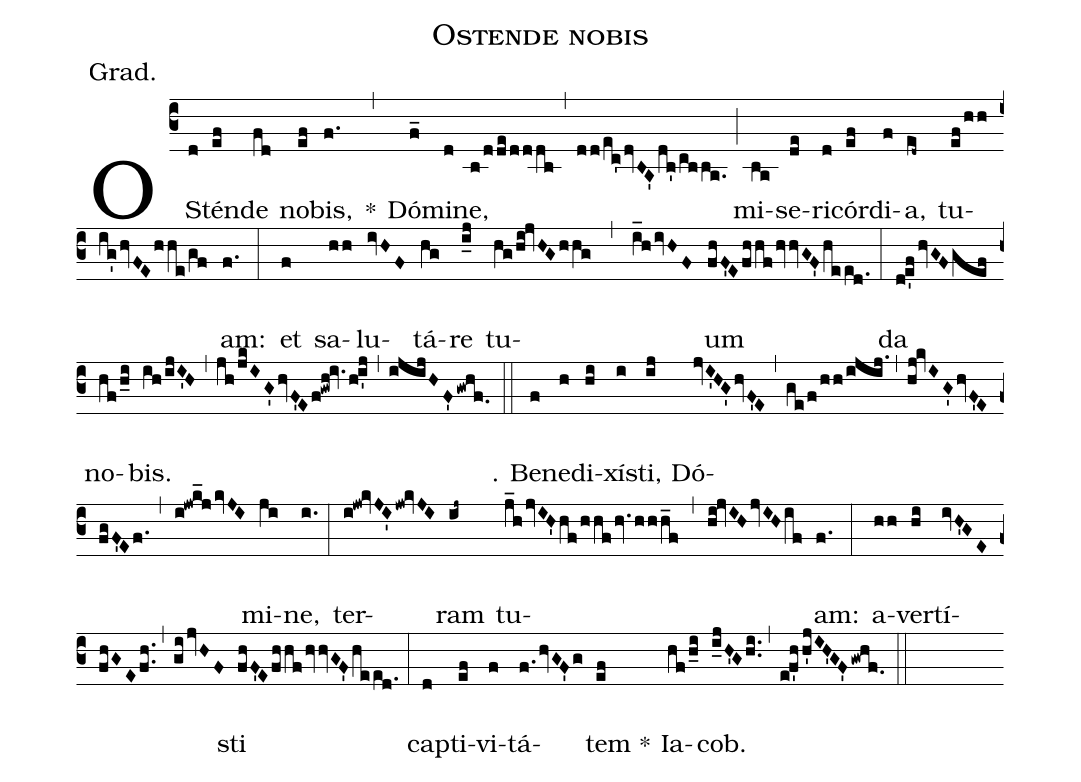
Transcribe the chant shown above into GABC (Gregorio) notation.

name:Ostende nobis;
annotation:Grad.;
mode:2;
office-part:Gradual;
%%
(c3) OS(d)tén(ef)de(fd) no(ef)bis,(f.) *(,)
Dó(f_)mi(d)ne,(b!/dde/dddb) (,) (dd/ec'dvBA'db'/cbba.) (;)
mi(ba)se(de)ri(d)cór(ef)di(f)a,(ed~) tu(ef/hh/ig'hvFEhhe/gf)am:(f.) (:)

et(f) sa(hh)lu(ivHF)tá(hg)re(i_j) tu(hg/hi!jvHGhhg,i_hivHF)um(fhF'EfhhfhvvGF'heed.) (:)

da(d!e'fhvGFgef) no(hf!/h_i)bis.(ih!/ijI'H,jh!/jkIG'hvF'E/f!gwh!iv.h!i'j,ijijHF'gwhf.) (::)
℣. Be(f)ne(h)di(hi)xí(i)sti,(ij) Dó(jvI'HG'hvF'E,ge/f/hh/ijij.,hj!kvIG'hvF'EfgF'Ef.,i!jwk_jkvJI)mi(ji)ne,(i.) (:)
ter(i!jw!kvJI'jw!kvJI)ram(ij~) tu(j_hjvIH'hf/hhfhv.hhh_f,hi!jvIHjvIHif)am:(f.) (:)
a(hh)ver(hi)tí(ivH'GEfhGEfh..,gijvHF)sti(fhF'Efh/hf/hvvGF'he/ed.) (:)
cap(d)ti(ef)vi(f)tá(f.hvGF'g)tem *(ef) Ia(hf!/h_i)cob.(i_jH'Ghi..,e!f'h/h'jIH'GF'gwhf.) (::)
